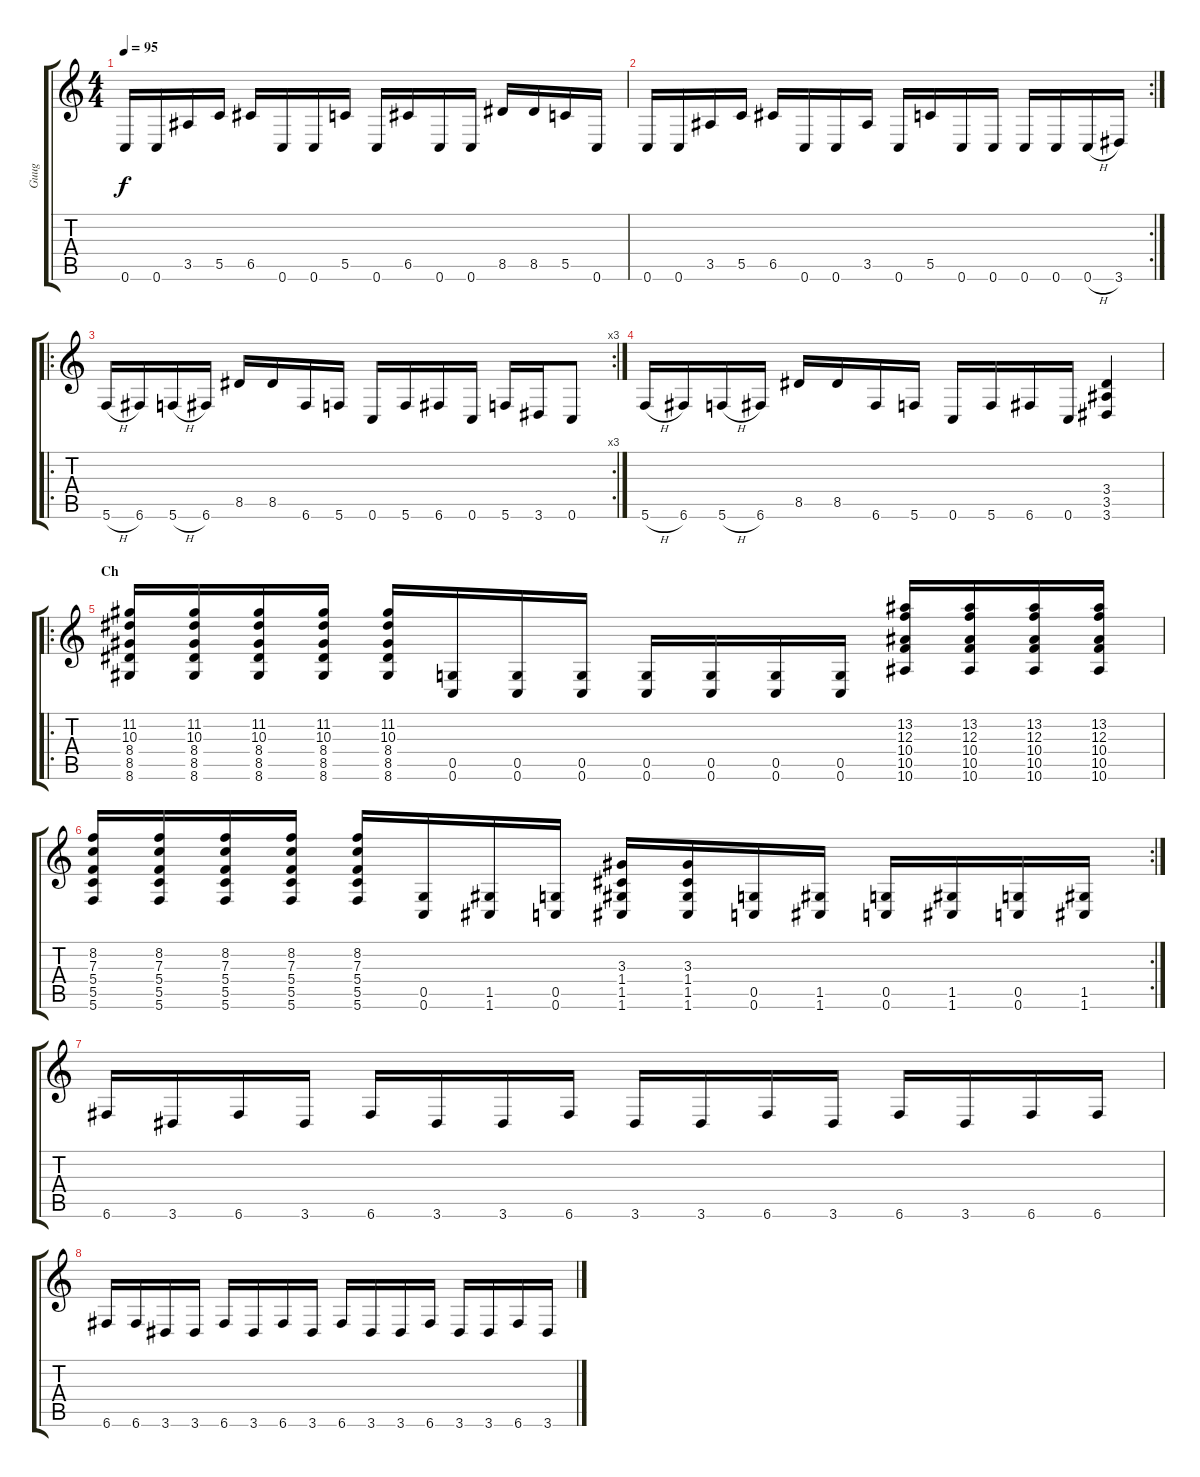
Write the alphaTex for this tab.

\track ("Guug" "Guug") {instrument overdrivenguitar}
\staff {score tabs}
\tuning (D4 A3 F3 C3 G2 C2) {hide}
\ts (4 4)
\tempo 95
\clef g2
\ks c
0.6.16{dy f} 0.6.16 3.5.16 5.5.16 6.5.16 0.6.16 0.6.16 5.5.16 0.6.16 6.5.16 0.6.16 0.6.16 8.5.16 8.5.16 5.5.16 0.6.16 |
\rc 2
0.6.16 0.6.16 3.5.16 5.5.16 6.5.16 0.6.16 0.6.16 3.5.16 0.6.16 5.5.16 0.6.16 0.6.16 0.6.16 0.6.16 0.6{h}.16 3.6.16 |
\ro
\rc 3
5.6{h}.16 6.6.16 5.6{h}.16 6.6.16 8.5.16 8.5.16 6.6.16 5.6.16 0.6.16 5.6.16 6.6.16 0.6.16 5.6.16 3.6.16 0.6.8 |
5.6{h}.16 6.6.16 5.6{h}.16 6.6.16 8.5.16 8.5.16 6.6.16 5.6.16 0.6.16 5.6.16 6.6.16 0.6.16 (3.4 3.5 3.6).4 |
\ro
\section ("" "Ch")
(11.2 10.3 8.4 8.5 8.6).16 (11.2 10.3 8.4 8.5 8.6).16 (11.2 10.3 8.4 8.5 8.6).16 (11.2 10.3 8.4 8.5 8.6).16 (11.2 10.3 8.4 8.5 8.6).16 (0.5 0.6).16 (0.5 0.6).16 (0.5 0.6).16 (0.5 0.6).16 (0.5 0.6).16 (0.5 0.6).16 (0.5 0.6).16 (13.2 12.3 10.4 10.5 10.6).16 (13.2 12.3 10.4 10.5 10.6).16 (13.2 12.3 10.4 10.5 10.6).16 (13.2 12.3 10.4 10.5 10.6).16 |
\rc 2
(8.2 7.3 5.4 5.5 5.6).16 (8.2 7.3 5.4 5.5 5.6).16 (8.2 7.3 5.4 5.5 5.6).16 (8.2 7.3 5.4 5.5 5.6).16 (8.2 7.3 5.4 5.5 5.6).16 (0.5 0.6).16 (1.5 1.6).16 (0.5 0.6).16 (3.3 1.4 1.5 1.6).16 (3.3 1.4 1.5 1.6).16 (0.5 0.6).16 (1.5 1.6).16 (0.5 0.6).16 (1.5 1.6).16 (0.5 0.6).16 (1.5 1.6).16 |
6.6.16 3.6.16 6.6.16 3.6.16 6.6.16 3.6.16 3.6.16 6.6.16 3.6.16 3.6.16 6.6.16 3.6.16 6.6.16 3.6.16 6.6.16 6.6.16 |
6.6.16 6.6.16 3.6.16 3.6.16 6.6.16 3.6.16 6.6.16 3.6.16 6.6.16 3.6.16 3.6.16 6.6.16 3.6.16 3.6.16 6.6.16 3.6.16
